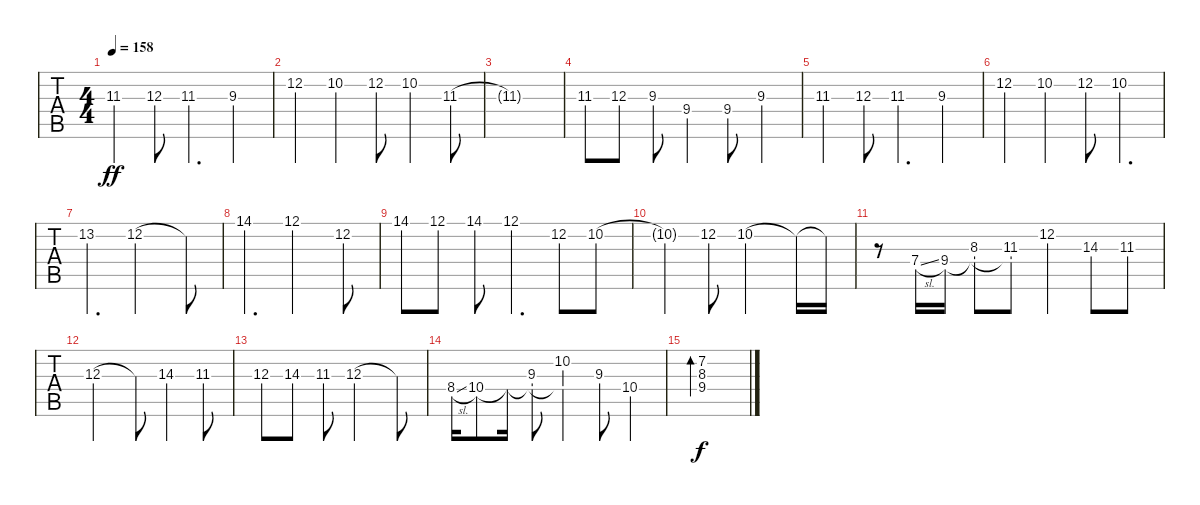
\track ("   " "   ") {instrument pad2warm}
\staff {tabs}
\tuning (D4 A3 F3 C3 G2 D2) {hide}
\ts (4 4)
\tempo 158
\clef g2
\ks c
11.3{st}.4{dy ff} 12.3.8 11.3.4{d} 9.3.4 |
12.2.4 10.2{st}.4 12.2.8 10.2{st}.4 11.3.8 |
11.3{t}.1 |
11.3.8 12.3.8 9.3.8 9.4.4 9.4.8 9.3{st}.4 |
11.3{st}.4 12.3.8 11.3.4{d} 9.3.4 |
12.2.4 10.2{st}.4 12.2.8 10.2{st}.4{d} |
13.2.4{d} 12.2.2 12.2{t}.8 |
14.1.4{d} 12.1.2 12.2.8 |
14.1.8 12.1.8 14.1.8 12.1.4{d} 12.2.8 10.2.8 |
10.2{t}.4 12.2.8 10.2.2 10.2{t}.16 10.2{t}.16 |
r.8 7.4{sl}.16 9.4.16 (8.3 9.4{t}).8 (11.3 9.4{t}).8 12.2.4 14.3.8 11.3{st}.8 |
12.3.2 12.3{t}.8 14.3{st}.4 11.3.8 |
12.3.8 14.3.8 11.3.8 12.3.2 12.3{t}.8 |
8.4{sl}.16 10.4.8 10.4{t}.16 (9.3 10.4{t}).8 (10.2 10.4{t}).4 9.3.8 10.4{st}.4 |
(7.2 8.3 9.4).1{bd 120 dy f}
